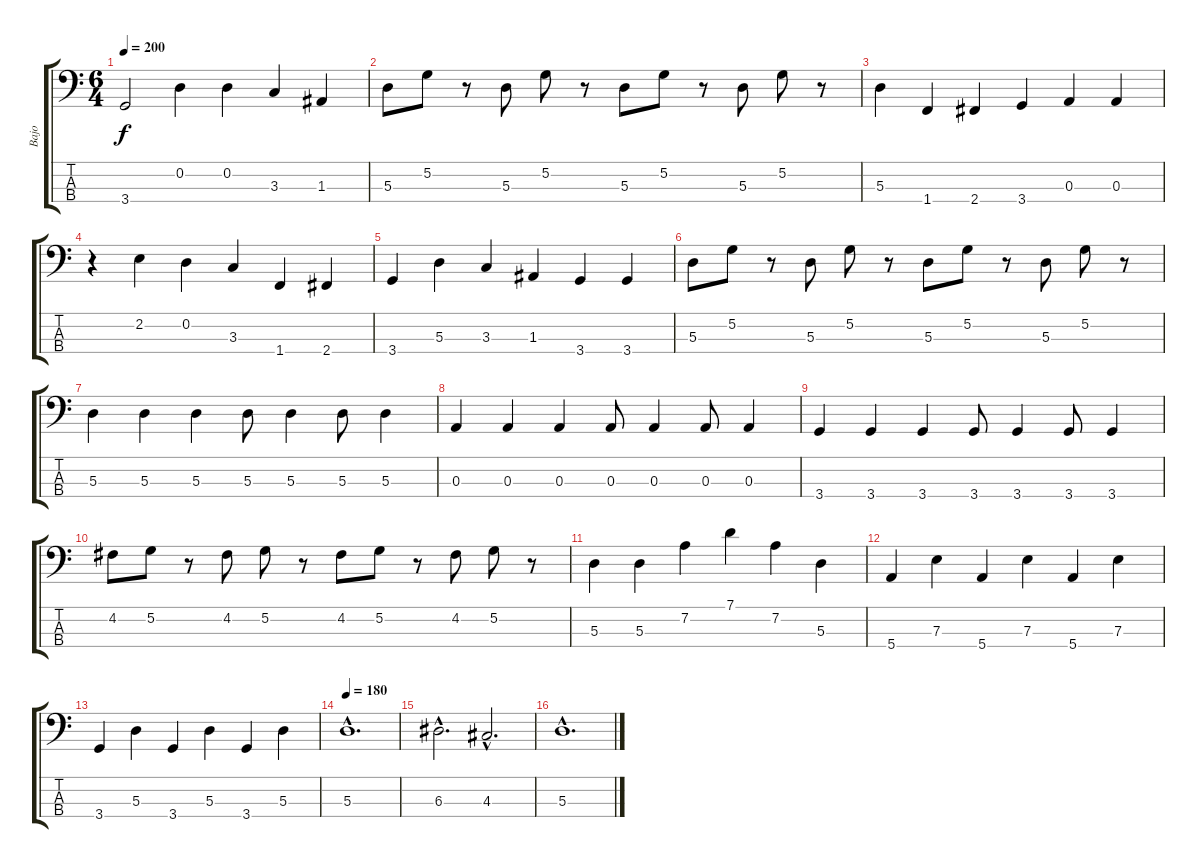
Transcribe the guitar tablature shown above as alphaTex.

\track ("Bajo" "Bajo") {instrument electricbassfinger}
\staff {score tabs}
\tuning (G2 D2 A1 E1) {hide}
\ts (6 4)
\tempo 200
\clef f4
\ks c
3.4.2{dy f} 0.2.4 0.2.4 3.3.4 1.3.4 |
5.3.8 5.2.8 r.8 5.3.8 5.2.8 r.8 5.3.8 5.2.8 r.8 5.3.8 5.2.8 r.8 |
5.3.4 1.4.4 2.4.4 3.4.4 0.3.4 0.3.4 |
r.4 2.2.4 0.2.4 3.3.4 1.4.4 2.4.4 |
3.4.4 5.3.4 3.3.4 1.3.4 3.4.4 3.4.4 |
5.3.8 5.2.8 r.8 5.3.8 5.2.8 r.8 5.3.8 5.2.8 r.8 5.3.8 5.2.8 r.8 |
5.3.4 5.3.4 5.3.4 5.3.8 5.3.4 5.3.8 5.3.4 |
0.3.4 0.3.4 0.3.4 0.3.8 0.3.4 0.3.8 0.3.4 |
3.4.4 3.4.4 3.4.4 3.4.8 3.4.4 3.4.8 3.4.4 |
4.2.8 5.2.8 r.8 4.2.8 5.2.8 r.8 4.2.8 5.2.8 r.8 4.2.8 5.2.8 r.8 |
5.3.4 5.3.4 7.2.4 7.1.4 7.2.4 5.3.4 |
5.4.4 7.3.4 5.4.4 7.3.4 5.4.4 7.3.4 |
3.4.4 5.3.4 3.4.4 5.3.4 3.4.4 5.3.4 |
\tempo 180
5.3{hac}.1{d} |
6.3{hac}.2{d} 4.3{hac}.2{d} |
5.3{hac}.1{d}
